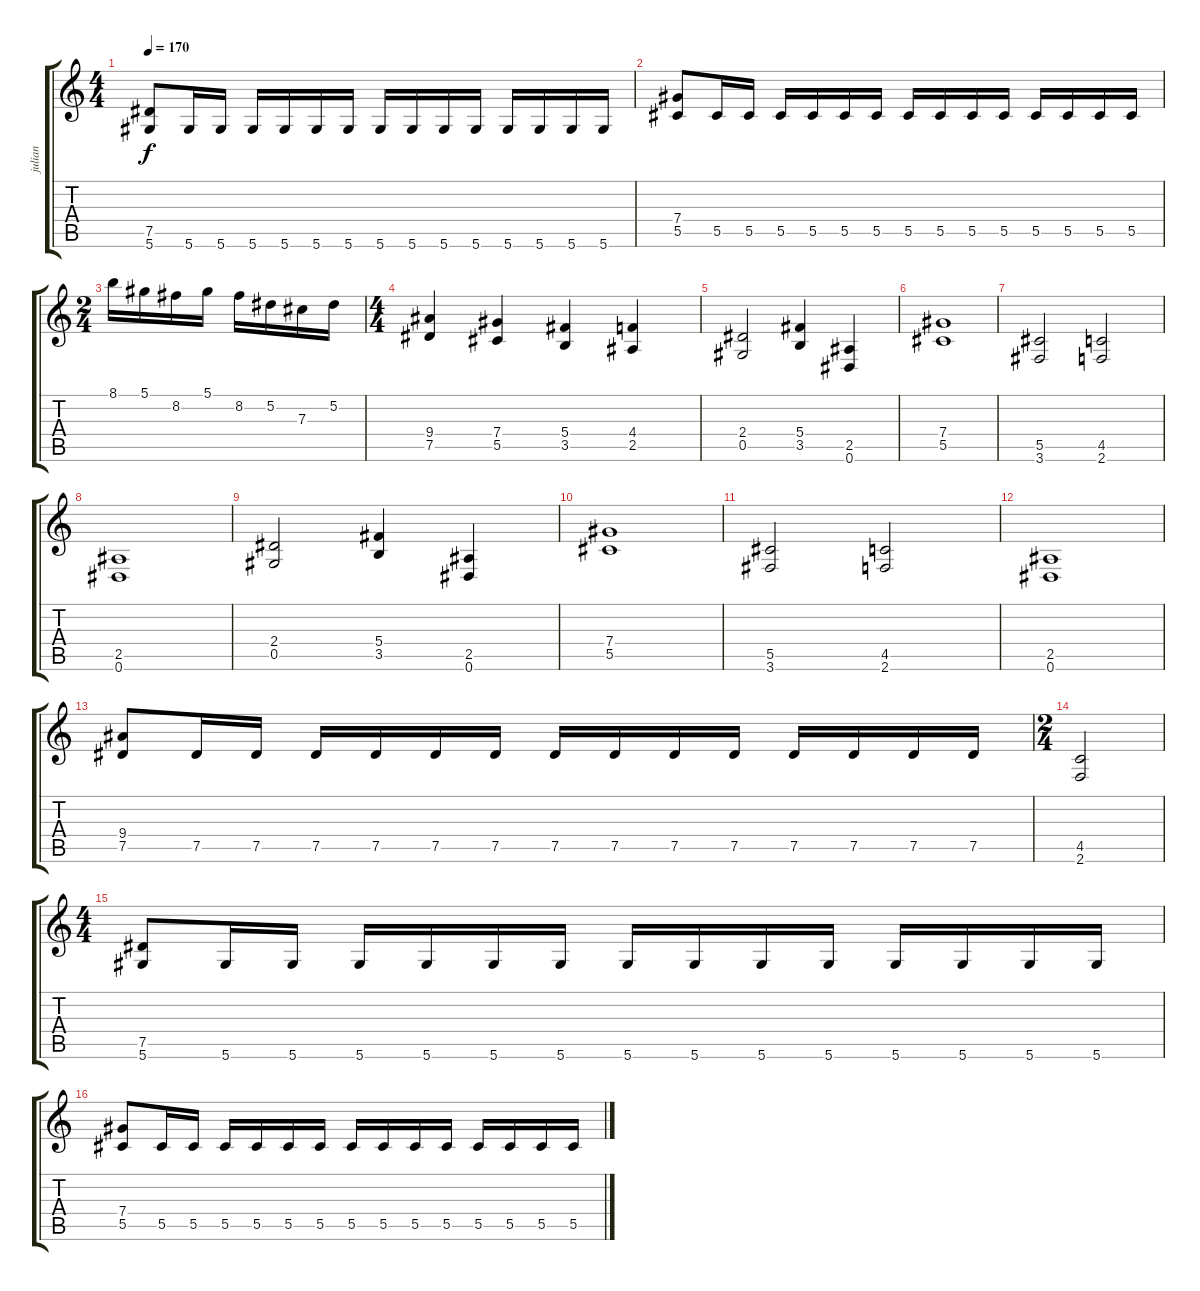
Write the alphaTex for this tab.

\track ("julian" "julian") {instrument overdrivenguitar}
\staff {score tabs}
\tuning (Eb4 Bb3 Gb3 Db3 Ab2 Eb2) {hide}
\ts (4 4)
\tempo 170
\clef g2
\ks c
(7.5 5.6).8{dy f} 5.6.16 5.6.16 5.6.16 5.6.16 5.6.16 5.6.16 5.6.16 5.6.16 5.6.16 5.6.16 5.6.16 5.6.16 5.6.16 5.6.16 |
(7.4 5.5).8 5.5.16 5.5.16 5.5.16 5.5.16 5.5.16 5.5.16 5.5.16 5.5.16 5.5.16 5.5.16 5.5.16 5.5.16 5.5.16 5.5.16 |
\ts (2 4)
8.1.16 5.1.16 8.2.16 5.1.16 8.2.16 5.2.16 7.3.16 5.2.16 |
\ts (4 4)
(9.4 7.5).4 (7.4 5.5).4 (5.4 3.5).4 (4.4 2.5).4 |
(2.4 0.5).2 (5.4 3.5).4 (2.5 0.6).4 |
(7.4 5.5).1 |
(5.5 3.6).2 (4.5 2.6).2 |
(2.5 0.6).1 |
(2.4 0.5).2 (5.4 3.5).4 (2.5 0.6).4 |
(7.4 5.5).1 |
(5.5 3.6).2 (4.5 2.6).2 |
(2.5 0.6).1 |
(9.4 7.5).8 7.5.16 7.5.16 7.5.16 7.5.16 7.5.16 7.5.16 7.5.16 7.5.16 7.5.16 7.5.16 7.5.16 7.5.16 7.5.16 7.5.16 |
\ts (2 4)
(4.5 2.6).2 |
\ts (4 4)
(7.5 5.6).8 5.6.16 5.6.16 5.6.16 5.6.16 5.6.16 5.6.16 5.6.16 5.6.16 5.6.16 5.6.16 5.6.16 5.6.16 5.6.16 5.6.16 |
(7.4 5.5).8 5.5.16 5.5.16 5.5.16 5.5.16 5.5.16 5.5.16 5.5.16 5.5.16 5.5.16 5.5.16 5.5.16 5.5.16 5.5.16 5.5.16
